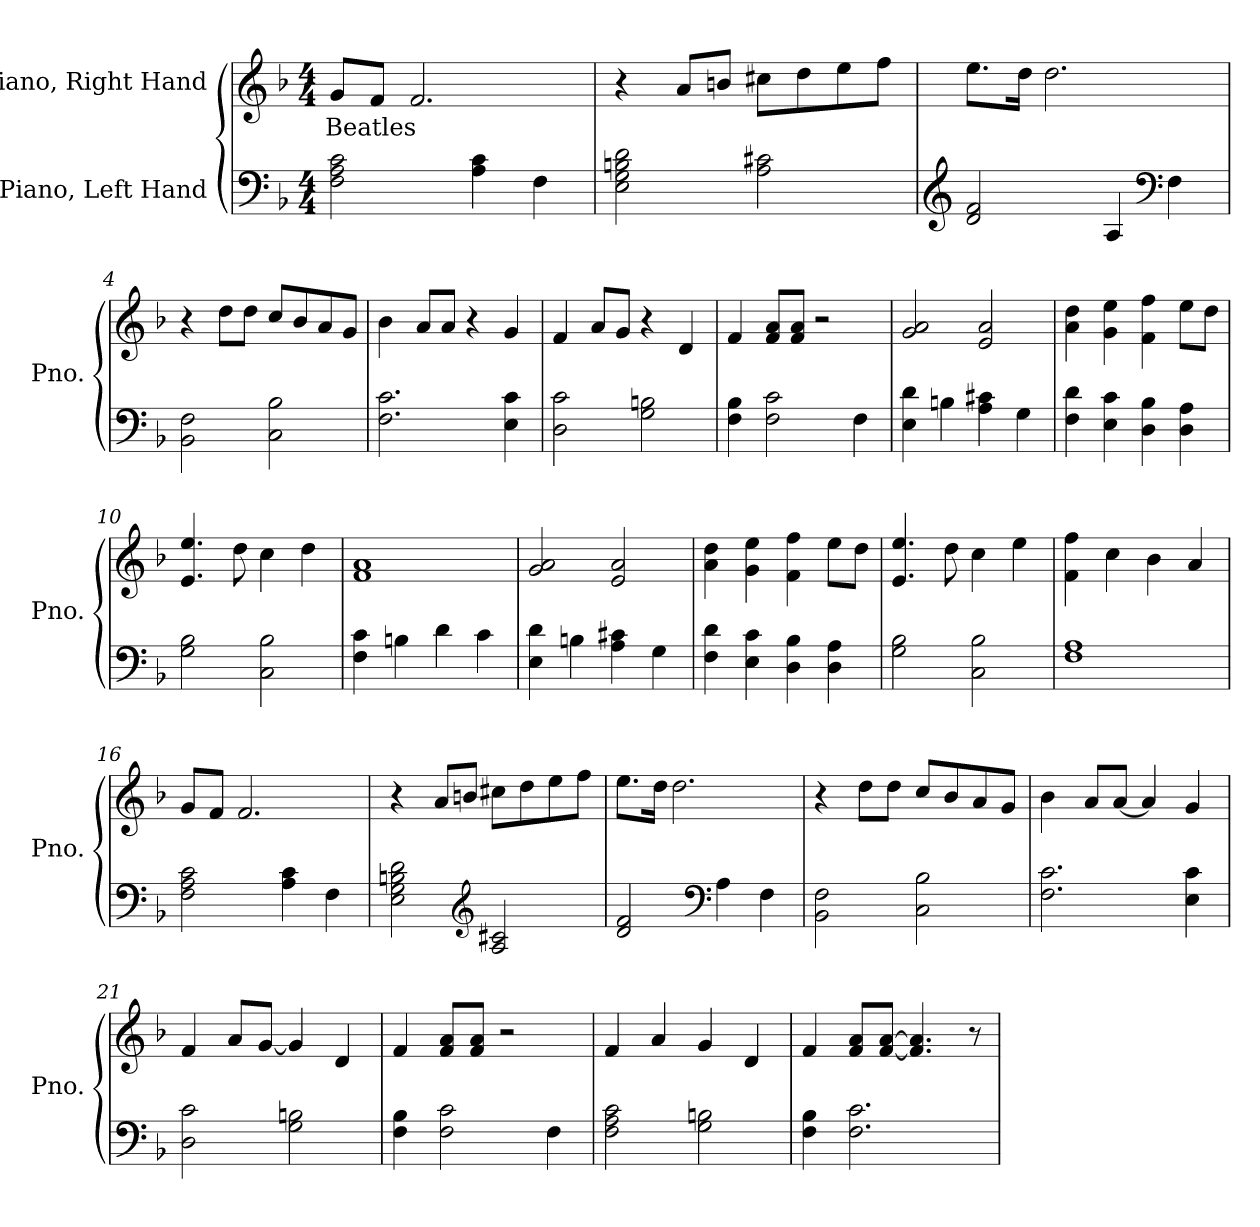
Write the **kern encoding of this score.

**kern	**kern	**text
*part2	*part1	*part1
*staff2	*staff1	*staff1
*I"Piano, Left Hand	*I"Piano, Right Hand	*
*I'Pno.	*I'Pno.	*
*clefF4	*clefG2	*
*k[b-]	*k[b-]	*
*M4/4	*M4/4	*
*MM90	*MM90	*
=1	=1	=1
!	!	!LO:LY:b
2F\ 2A\ 2c\	8g/L	Beatles
.	8f/J	.
.	2.f/	.
4A\ 4c\	.	.
4F\	.	.
=2	=2	=2
2E\ 2G\ 2Bn\ 2d\	4r	.
.	8a/L	.
.	8bn/J	.
2A\ 2c#X\	8cc#X\L	.
.	8dd\	.
.	8ee\	.
.	8ff\J	.
=3	=3	=3
*clefG2	*	*
2d/ 2f/	8.ee\L	.
.	16dd\Jk	.
.	2.dd\	.
4A/	.	.
*clefF4	*	*
4F\	.	.
=4	=4	=4
2BB-\ 2F\	4r	.
.	8dd\L	.
.	8dd\J	.
2C\ 2B-\	8cc/L	.
.	8b-/	.
.	8a/	.
.	8g/J	.
!!LO:LB:g=z
=5	=5	=5
2.F\ 2.c\	4b-\	.
.	8a/L	.
.	8a/J	.
.	4r	.
4E\ 4c\	4g/	.
=6	=6	=6
2D\ 2c\	4f/	.
.	8a/L	.
.	8g/J	.
2G\ 2Bn\	4r	.
.	4d/	.
=7	=7	=7
4F\ 4B-\	4f/	.
2F\ 2c\	8f/ 8a/L	.
.	8f/ 8a/J	.
.	2r	.
4F\	.	.
=8	=8	=8
4E\ 4d\	2g/ 2a/	.
4Bn\	.	.
4A\ 4c#X\	2e/ 2a/	.
4G\	.	.
=9	=9	=9
4F\ 4d\	4a\ 4dd\	.
4E\ 4c\	4g\ 4ee\	.
4D\ 4B-\	4f\ 4ff\	.
4D\ 4A\	8ee\L	.
.	8dd\J	.
=10	=10	=10
2G\ 2B-\	4.e/ 4.ee/	.
.	8dd\	.
2C\ 2B-\	4cc\	.
.	4dd\	.
=11	=11	=11
4F\ 4c\	1f 1a	.
4Bn\	.	.
4d\	.	.
4c\	.	.
!!LO:LB:g=z
=12	=12	=12
4E\ 4d\	2g/ 2a/	.
4Bn\	.	.
4A\ 4c#X\	2e/ 2a/	.
4G\	.	.
=13	=13	=13
4F\ 4d\	4a\ 4dd\	.
4E\ 4c\	4g\ 4ee\	.
4D\ 4B-\	4f\ 4ff\	.
4D\ 4A\	8ee\L	.
.	8dd\J	.
=14	=14	=14
2G\ 2B-\	4.e/ 4.ee/	.
.	8dd\	.
2C\ 2B-\	4cc\	.
.	4ee\	.
=15	=15	=15
1F 1A	4f\ 4ff\	.
.	4cc\	.
.	4b-\	.
.	4a/	.
=16	=16	=16
2F\ 2A\ 2c\	8g/L	.
.	8f/J	.
.	2.f/	.
4A\ 4c\	.	.
4F\	.	.
=17	=17	=17
2E\ 2G\ 2Bn\ 2d\	4r	.
.	8a/L	.
.	8bn/J	.
*clefG2	*	*
2A/ 2c#X/	8cc#X\L	.
.	8dd\	.
.	8ee\	.
.	8ff\J	.
!!LO:LB:g=z
=18	=18	=18
2d/ 2f/	8.ee\L	.
.	16dd\Jk	.
.	2.dd\	.
*clefF4	*	*
4A\	.	.
4F\	.	.
=19	=19	=19
2BB-\ 2F\	4r	.
.	8dd\L	.
.	8dd\J	.
2C\ 2B-\	8cc/L	.
.	8b-/	.
.	8a/	.
.	8g/J	.
=20	=20	=20
2.F\ 2.c\	4b-\	.
.	8a/L	.
.	[8a/J	.
.	4a/]	.
4E\ 4c\	4g/	.
=21	=21	=21
2D\ 2c\	4f/	.
.	8a/L	.
.	[8g/J	.
2G\ 2Bn\	4g/]	.
.	4d/	.
=22	=22	=22
4F\ 4B-\	4f/	.
2F\ 2c\	8f/ 8a/L	.
.	8f/ 8a/J	.
.	2r	.
4F\	.	.
=23	=23	=23
2F\ 2A\ 2c\	4f/	.
.	4a/	.
2G\ 2Bn\	4g/	.
.	4d/	.
=24	=24	=24
4F\ 4B-\	4f/	.
2.F\ 2.c\	8f/ 8a/L	.
.	[8f/ [8a/J	.
.	4.f/] 4.a/]	.
.	8r	.
=	=	=
*-	*-	*-
